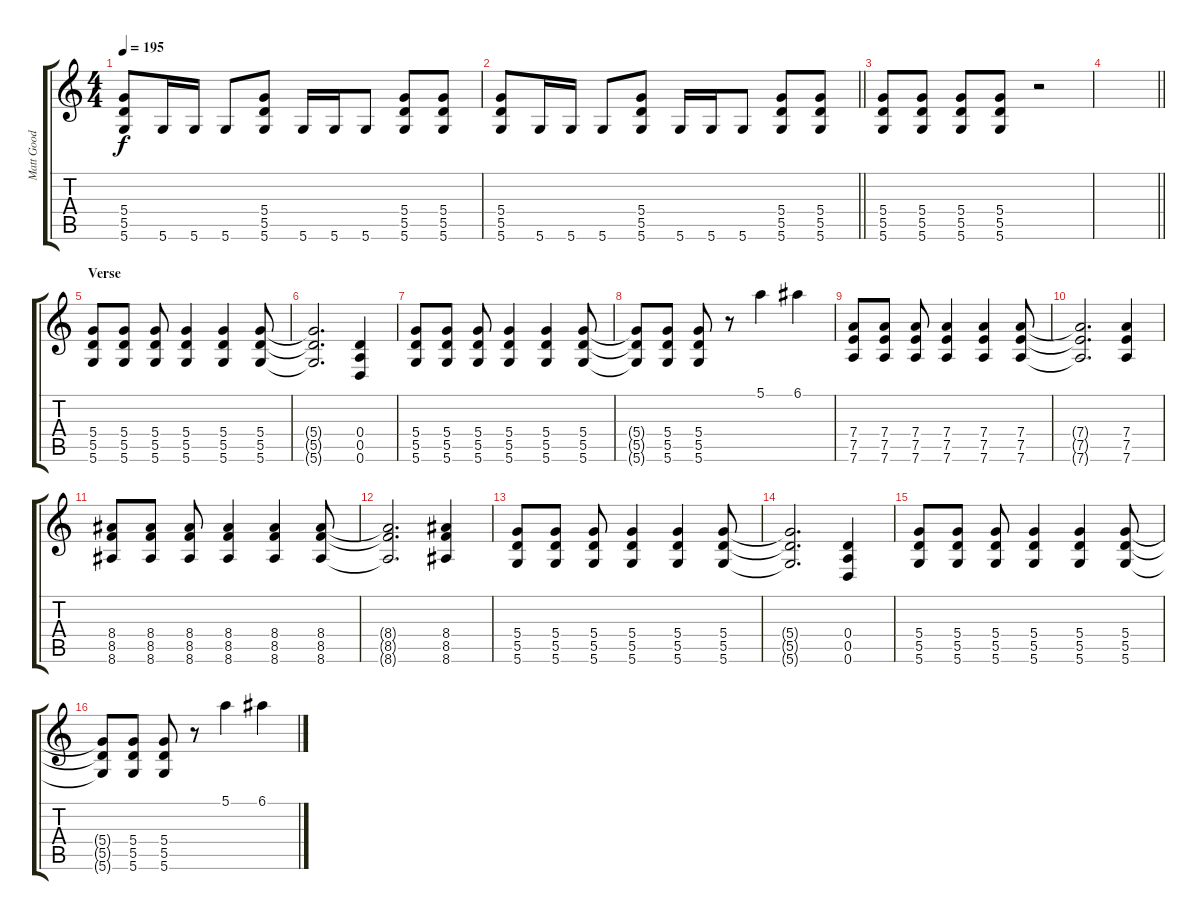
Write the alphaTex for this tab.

\track ("Matt Good" "Matt Good") {instrument distortionguitar}
\staff {score tabs}
\tuning (E4 B3 G3 D3 A2 D2) {hide}
\ts (4 4)
\tempo 195
\clef g2
\ks c
(5.4 5.5 5.6).8{dy f} 5.6.16 5.6.16 5.6.8 (5.4 5.5 5.6).8 5.6.16 5.6.16 5.6.8 (5.4 5.5 5.6).8 (5.4 5.5 5.6).8 |
\barLineRight lightlight
(5.4 5.5 5.6).8 5.6.16 5.6.16 5.6.8 (5.4 5.5 5.6).8 5.6.16 5.6.16 5.6.8 (5.4 5.5 5.6).8 (5.4 5.5 5.6).8 |
(5.4 5.5 5.6).8 (5.4 5.5 5.6).8 (5.4 5.5 5.6).8 (5.4 5.5 5.6).8 r.2 |
\barLineRight lightlight
|
\section ("" "Verse")
(5.4 5.5 5.6).8 (5.4 5.5 5.6).8 (5.4 5.5 5.6).8 (5.4 5.5 5.6).4 (5.4 5.5 5.6).4 (5.4 5.5 5.6).8 |
(5.4{t} 5.5{t} 5.6{t}).2{d} (0.4 0.5 0.6).4 |
(5.4 5.5 5.6).8 (5.4 5.5 5.6).8 (5.4 5.5 5.6).8 (5.4 5.5 5.6).4 (5.4 5.5 5.6).4 (5.4 5.5 5.6).8 |
(5.4{t} 5.5{t} 5.6{t}).8 (5.4 5.5 5.6).8 (5.4 5.5 5.6).8 r.8 5.1.4 6.1.4 |
(7.4 7.5 7.6).8 (7.4 7.5 7.6).8 (7.4 7.5 7.6).8 (7.4 7.5 7.6).4 (7.4 7.5 7.6).4 (7.4 7.5 7.6).8 |
(7.4{t} 7.5{t} 7.6{t}).2{d} (7.4 7.5 7.6).4 |
(8.4 8.5 8.6).8 (8.4 8.5 8.6).8 (8.4 8.5 8.6).8 (8.4 8.5 8.6).4 (8.4 8.5 8.6).4 (8.4 8.5 8.6).8 |
(8.4{t} 8.5{t} 8.6{t}).2{d} (8.4 8.5 8.6).4 |
(5.4 5.5 5.6).8 (5.4 5.5 5.6).8 (5.4 5.5 5.6).8 (5.4 5.5 5.6).4 (5.4 5.5 5.6).4 (5.4 5.5 5.6).8 |
(5.4{t} 5.5{t} 5.6{t}).2{d} (0.4 0.5 0.6).4 |
(5.4 5.5 5.6).8 (5.4 5.5 5.6).8 (5.4 5.5 5.6).8 (5.4 5.5 5.6).4 (5.4 5.5 5.6).4 (5.4 5.5 5.6).8 |
(5.4{t} 5.5{t} 5.6{t}).8 (5.4 5.5 5.6).8 (5.4 5.5 5.6).8 r.8 5.1.4 6.1.4
